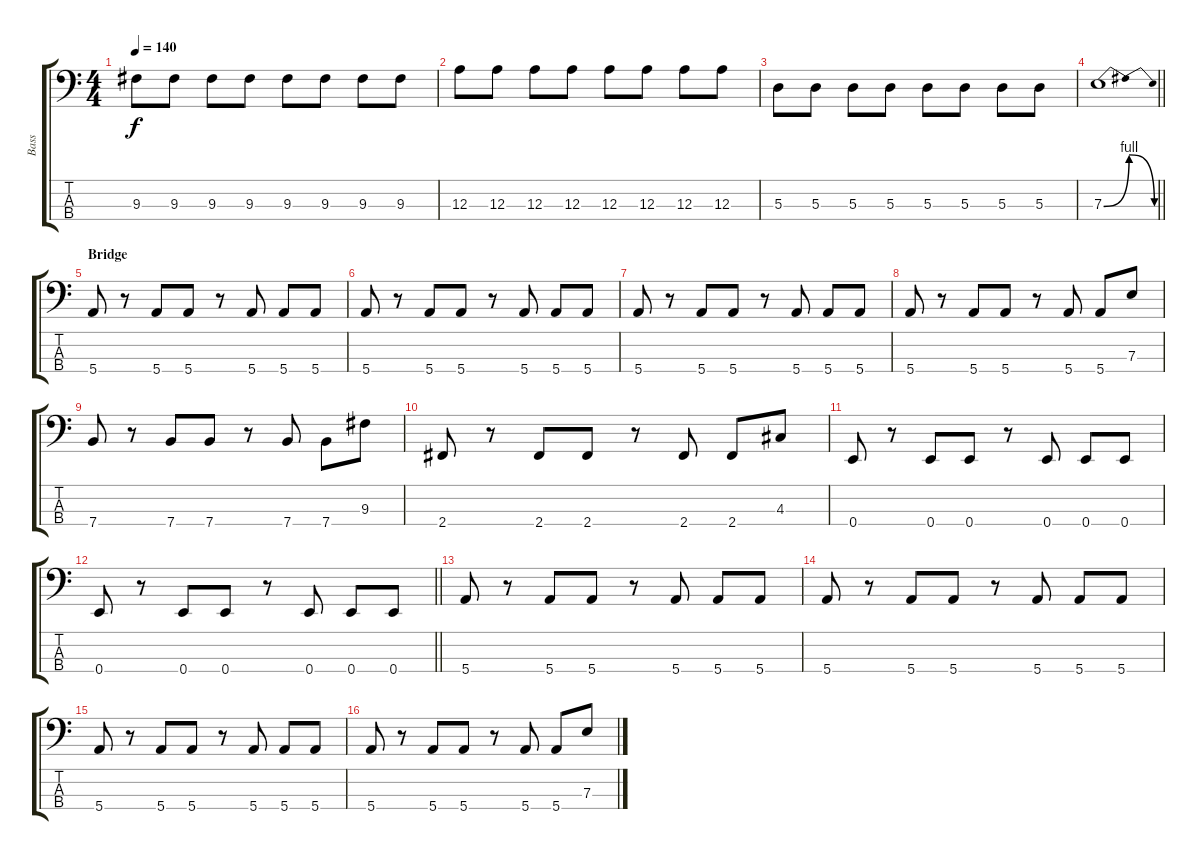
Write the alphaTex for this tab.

\track ("Bass" "Bass") {instrument electricbassfinger}
\staff {score tabs}
\tuning (G2 D2 A1 E1) {hide}
\ts (4 4)
\tempo 140
\clef f4
\ks c
9.3.8{dy f} 9.3.8 9.3.8 9.3.8 9.3.8 9.3.8 9.3.8 9.3.8 |
12.3.8 12.3.8 12.3.8 12.3.8 12.3.8 12.3.8 12.3.8 12.3.8 |
5.3.8 5.3.8 5.3.8 5.3.8 5.3.8 5.3.8 5.3.8 5.3.8 |
\barLineRight lightlight
7.3{be (bendrelease 0 0 30 4 30 4 60 0)}.1 |
\section ("" "Bridge")
5.4.8 r.8 5.4.8 5.4.8 r.8 5.4.8 5.4.8 5.4.8 |
5.4.8 r.8 5.4.8 5.4.8 r.8 5.4.8 5.4.8 5.4.8 |
5.4.8 r.8 5.4.8 5.4.8 r.8 5.4.8 5.4.8 5.4.8 |
5.4.8 r.8 5.4.8 5.4.8 r.8 5.4.8 5.4.8 7.3.8 |
7.4.8 r.8 7.4.8 7.4.8 r.8 7.4.8 7.4.8 9.3.8 |
2.4.8 r.8 2.4.8 2.4.8 r.8 2.4.8 2.4.8 4.3.8 |
0.4.8 r.8 0.4.8 0.4.8 r.8 0.4.8 0.4.8 0.4.8 |
\barLineRight lightlight
0.4.8 r.8 0.4.8 0.4.8 r.8 0.4.8 0.4.8 0.4.8 |
5.4.8 r.8 5.4.8 5.4.8 r.8 5.4.8 5.4.8 5.4.8 |
5.4.8 r.8 5.4.8 5.4.8 r.8 5.4.8 5.4.8 5.4.8 |
5.4.8 r.8 5.4.8 5.4.8 r.8 5.4.8 5.4.8 5.4.8 |
5.4.8 r.8 5.4.8 5.4.8 r.8 5.4.8 5.4.8 7.3.8
